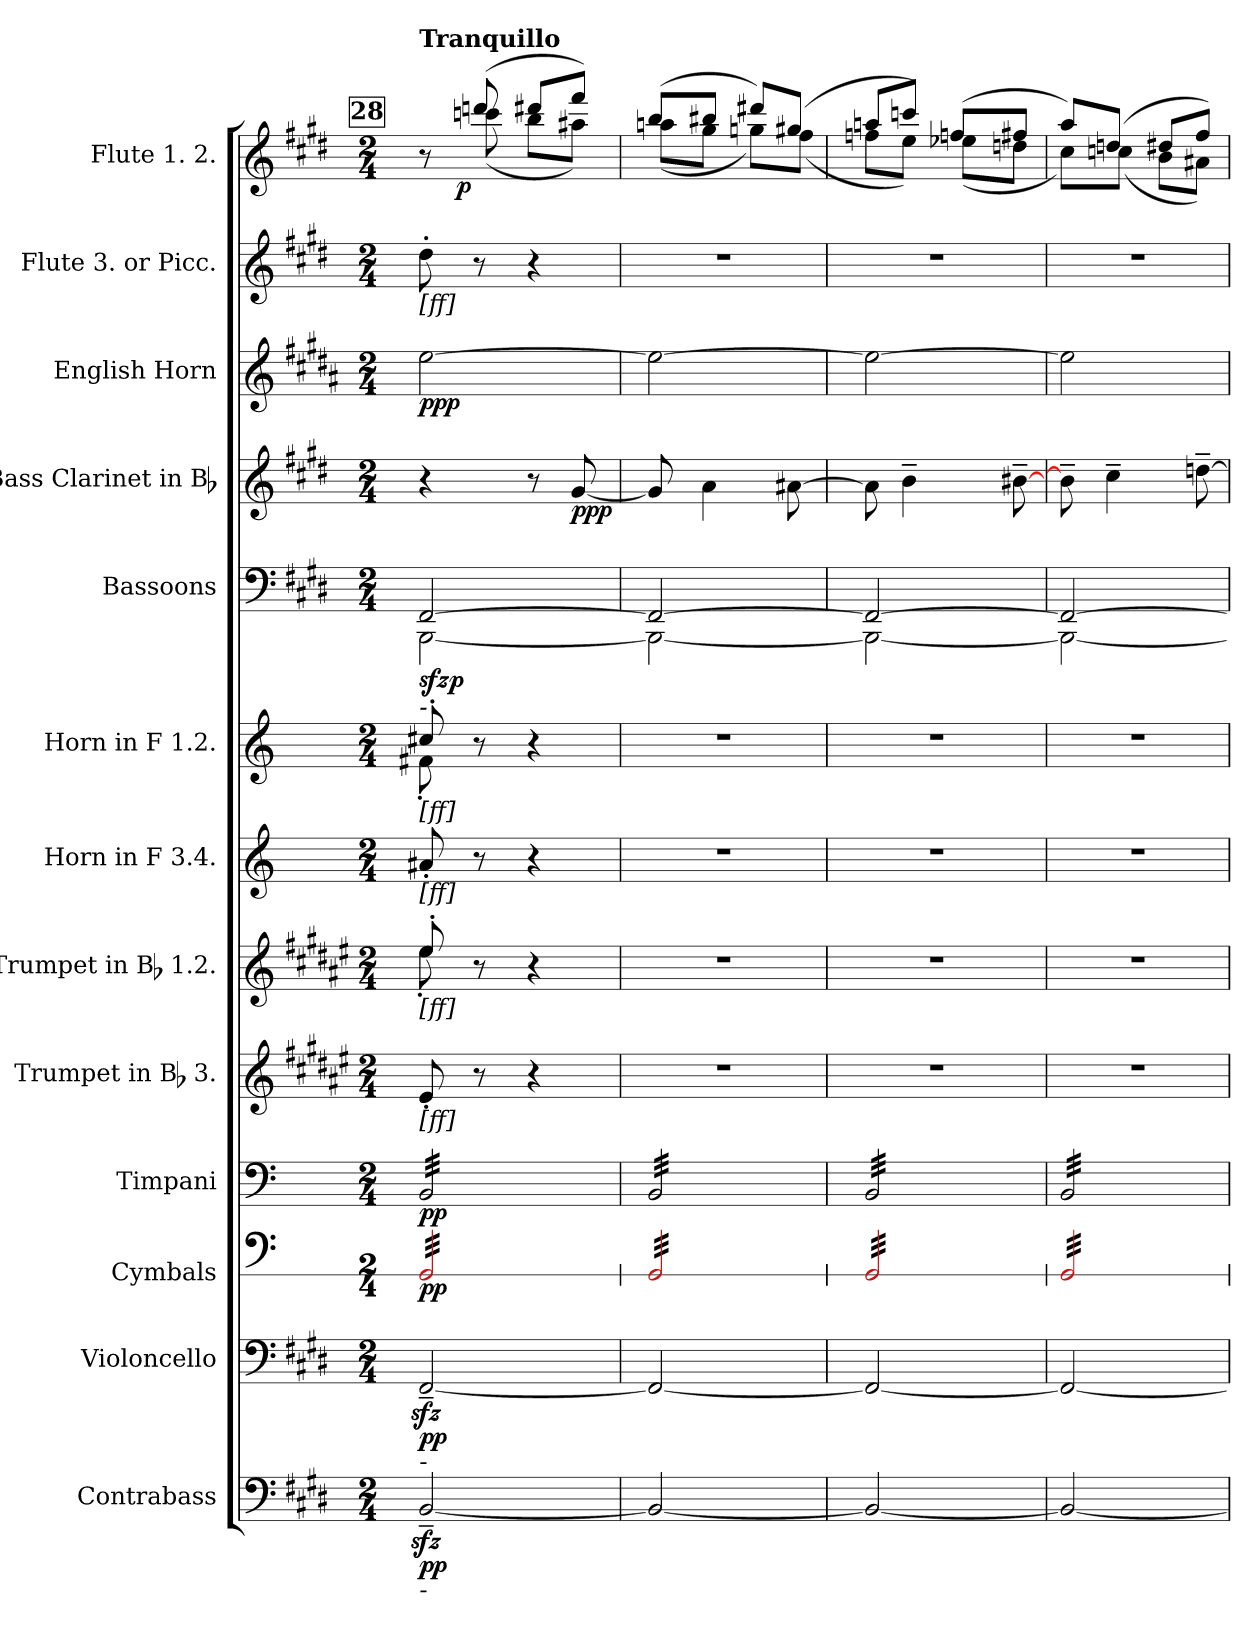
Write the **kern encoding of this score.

**kern	**dynam	**kern	**dynam	**kern	**dynam	**kern	**dynam	**kern	**kern	**kern	**kern	**kern	**dynam	**kern	**dynam	**kern	**dynam	**kern	**kern	**dynam
*part13	*part13	*part12	*part12	*part11	*part11	*part10	*part10	*part9	*part8	*part7	*part6	*part5	*part5	*part4	*part4	*part3	*part3	*part2	*part1	*part1
*staff13	*staff13	*staff12	*staff12	*staff11	*staff11	*staff10	*staff10	*staff9	*staff8	*staff7	*staff6	*staff5	*staff5	*staff4	*staff4	*staff3	*staff3	*staff2	*staff1	*staff1
*I"Contrabass	*	*I"Violoncello	*	*I"Cymbals	*	*I"Timpani	*	*I"Trumpet in Bb 3.	*I"Trumpet in Bb 1.2.	*I"Horn in F 3.4.	*I"Horn in F 1.2.	*I"Bassoons	*	*I"Bass Clarinet in Bb	*	*I"English Horn	*	*I"Flute 3. or Picc.	*I"Flute 1. 2.	*
*I'Cb.	*	*I'Vc.	*	*I'Cym.	*	*I'Timp.	*	*I'Tpt.	*I'Tpt.	*I'Hn.	*I'Hn.	*I'Bsn.	*	*I'B. Cl.	*	*I'Eng. Hn.	*	*I'Fl.	*I'Fl.	*
!!LO:PB:g=z
*	*	*	*	*stria1	*	*	*	*	*	*	*	*	*	*	*	*	*	*	*	*
*clefF4	*	*clefF4	*	*clefF4	*	*clefF4	*	*clefG2	*clefG2	*clefG2	*clefG2	*clefF4	*	*clefG2	*	*clefG2	*	*clefG2	*clefG2	*
*ITrd7c12	*	*	*	*	*	*	*	*ITrd1c2	*ITrd1c2	*ITrd4c7	*ITrd4c7	*	*	*ITrd8c14	*	*ITrd4c7	*	*	*	*
*k[f#c#g#d#]	*	*k[f#c#g#d#]	*	*k[]	*	*k[]	*	*k[f#c#g#d#]	*k[f#c#g#d#]	*k[b-]	*k[b-]	*k[f#c#g#d#]	*	*k[f#c#g#d#]	*	*k[f#c#g#d#]	*	*k[f#c#g#d#]	*k[f#c#g#d#]	*
*E:	*	*E:	*	*C:	*	*C:	*	*E:	*E:	*F:	*F:	*E:	*	*E:	*	*E:	*	*E:	*E:	*
*M2/4	*	*M2/4	*	*M2/4	*	*M2/4	*	*M2/4	*M2/4	*M2/4	*M2/4	*M2/4	*	*M2/4	*	*M2/4	*	*M2/4	*M2/4	*
*MM80	*	*MM80	*	*MM80	*	*MM80	*	*MM80	*MM80	*MM80	*MM80	*MM80	*	*MM80	*	*MM80	*	*MM80	*MM80	*
!!LO:REH:place=s1:B:color=#000000:enc=box:fs=9.9988:t=28
=239	=239	=239	=239	=239	=239	=239	=239	=239	=239	=239	=239	=239	=239	=239	=239	=239	=239	=239	=239	=239
*	*	*	*	*	*	*	*	*	*^	*	*^	*^	*	*	*	*	*	*	*^	*
*	*	*	*	*	*	*	*	*	*	*	*	*	*	*	*	*	*	*	*	*	*	*	*^	*
!	!	!	!	!	!	!	!	!	!	!	!	!	!	!	!	!	!	!	!	!	!	!LO:TX:a:B:t=Tranquillo	!	!	!
!	!	!	!	!	!	!	!	!	!	!	!	!	!	!	!	!	!	!	!	!	!LO:TX:b:t=[ff]	!	!	!	!
!	!	!	!	!	!	!	!	!	!	!	!	!	!	!LO:TX:b:i:t=-	!	!	!	!	!	!	!	!	!	!	!
!	!	!	!	!	!	!	!	!	!	!	!	!LO:TX:b:t=[ff]	!	!	!	!	!	!	!	!	!	!	!	!	!
!	!	!	!	!	!	!	!	!	!	!	!LO:TX:b:t=[ff]	!	!	!	!	!	!	!	!	!	!	!	!	!	!
!	!	!	!	!	!	!	!	!	!LO:TX:b:t=[ff]	!	!	!	!	!	!	!	!	!	!	!	!	!	!	!	!
!	!	!	!	!	!	!	!	!LO:TX:b:t=[ff]	!	!	!	!	!	!	!	!	!	!	!	!	!	!	!	!	!
!	!	!	!	!LO:TX:a:t=with Drum	!	!	!	!	!	!	!	!	!	!	!	!	!	!	!	!	!	!	!	!	!
!	!	!	!	!LO:TX:t=sticks	!	!	!	!	!	!	!	!	!	!	!	!	!	!	!	!	!	!	!	!	!
!	!	!	!	!LO:TX:b:B:t=Tranquillo	!	!	!	!	!	!	!	!	!	!	!	!	!	!	!	!	!	!	!	!	!
!	!	!LO:TX:b:i:t=-	!	!	!	!	!	!	!	!	!	!	!	!	!	!	!	!	!	!	!	!	!	!	!
!LO:TX:b:i:t=-	!	!	!	!	!	!	!	!	!	!	!	!	!	!	!	!	!	!	!	!	!	!	!	!	!
*	*	*	*	*tremolo	*	*	*	*	*	*	*	*	*	*	*	*	*	*	*	*	*	*	*	*	*
*	*	*	*	*	*	*tremolo	*	*	*	*	*	*	*	*	*	*	*	*	*	*	*	*	*	*	*
[<2BBBzz~i/	pp	[<2FF#zz~i/	pp	32Rei/LLL	pp	32BBi/LLL	pp	8d#'i/	8dd#'i/	8dd#'i\	8d#X'i/	8f#X'i/	8Bn'i\	[>2FF#i/	[<2BBBi\	sfz p	4r	.	[>2ai\	ppp	8dd#'i\	8r	8ryy	16ryy	.
.	.	.	.	32Rei/	.	32BBi/	.	.	.	.	.	.	.	.	.	.	.	.	.	.	.	.	.	.	.
.	.	.	.	32Rei/	.	32BBi/	.	.	.	.	.	.	.	.	.	.	.	.	.	.	.	.	.	64ryy	.
.	.	.	.	.	.	.	.	.	.	.	.	.	.	.	.	.	.	.	.	.	.	.	.	256.ryy	.
.	.	.	.	.	.	.	.	.	.	.	.	.	.	.	.	.	.	.	.	.	.	.	.	4ryy	p
.	.	.	.	32Rei/	.	32BBi/	.	.	.	.	.	.	.	.	.	.	.	.	.	.	.	.	.	.	.
.	.	.	.	32Rei/	.	32BBi/	.	8r	8r	8ryy	8r	8r	8ryy	.	.	.	.	.	.	.	8r	(8dddni/	(8cccni\	.	.
.	.	.	.	32Rei/	.	32BBi/	.	.	.	.	.	.	.	.	.	.	.	.	.	.	.	.	.	.	.
.	.	.	.	32Rei/	.	32BBi/	.	.	.	.	.	.	.	.	.	.	.	.	.	.	.	.	.	.	.
.	.	.	.	32Rei/	.	32BBi/	.	.	.	.	.	.	.	.	.	.	.	.	.	.	.	.	.	.	.
.	.	.	.	32Rei/	.	32BBi/	.	4r	4r	4ryy	4r	4r	4ryy	.	.	.	8r	.	.	.	4r	8ddd#Xi/L	8bbi\L	.	.
.	.	.	.	32Rei/	.	32BBi/	.	.	.	.	.	.	.	.	.	.	.	.	.	.	.	.	.	.	.
.	.	.	.	32Rei/	.	32BBi/	.	.	.	.	.	.	.	.	.	.	.	.	.	.	.	.	.	.	.
.	.	.	.	.	.	.	.	.	.	.	.	.	.	.	.	.	.	.	.	.	.	.	.	8ryy	.
.	.	.	.	32Rei/	.	32BBi/	.	.	.	.	.	.	.	.	.	.	.	.	.	.	.	.	.	.	.
.	.	.	.	32Rei/	.	32BBi/	.	.	.	.	.	.	.	.	.	.	[<8G#i/	ppp	.	.	.	8fff#i/J)	8aa#Xi\J)	.	.
.	.	.	.	32Rei/	.	32BBi/	.	.	.	.	.	.	.	.	.	.	.	.	.	.	.	.	.	.	.
.	.	.	.	32Rei/	.	32BBi/	.	.	.	.	.	.	.	.	.	.	.	.	.	.	.	.	.	.	.
.	.	.	.	.	.	.	.	.	.	.	.	.	.	.	.	.	.	.	.	.	.	.	.	32ryy	.
.	.	.	.	32Rei/JJJ	.	32BBi/JJJ	.	.	.	.	.	.	.	.	.	.	.	.	.	.	.	.	.	.	.
.	.	.	.	.	.	.	.	.	.	.	.	.	.	.	.	.	.	.	.	.	.	.	.	128ryy	.
.	.	.	.	.	.	.	.	.	.	.	.	.	.	.	.	.	.	.	.	.	.	.	.	512ryy	.
=240	=240	=240	=240	=240	=240	=240	=240	=240	=240	=240	=240	=240	=240	=240	=240	=240	=240	=240	=240	=240	=240	=240	=240	=240	=240
!	!	!	!	!	!	!	!	!LO:N:vis=1	!LO:N:vis=1	!	!LO:N:vis=1	!LO:N:vis=1	!	!	!	!	!	!	!	!	!LO:N:vis=1	!	!	!	!
*	*	*	*	*	*	*	*	*	*v	*v	*	*v	*v	*	*	*	*	*	*	*	*	*	*v	*v	*
2BBBi/_<	.	2FF#i/_<	.	32Rei/LLL	.	32BBi/LLL	.	2r	2r	2r	2r	2FF#i/_>	2BBBi\_<	.	8G#i/]	.	2ai\_>	.	2r	(8bbi/L	(8aani\L	.
.	.	.	.	32Rei/	.	32BBi/	.	.	.	.	.	.	.	.	.	.	.	.	.	.	.	.
.	.	.	.	32Rei/	.	32BBi/	.	.	.	.	.	.	.	.	.	.	.	.	.	.	.	.
.	.	.	.	32Rei/	.	32BBi/	.	.	.	.	.	.	.	.	.	.	.	.	.	.	.	.
.	.	.	.	32Rei/	.	32BBi/	.	.	.	.	.	.	.	.	4Ai\	.	.	.	.	8bb#Xi/J	8gg#i\J	.
.	.	.	.	32Rei/	.	32BBi/	.	.	.	.	.	.	.	.	.	.	.	.	.	.	.	.
.	.	.	.	32Rei/	.	32BBi/	.	.	.	.	.	.	.	.	.	.	.	.	.	.	.	.
.	.	.	.	32Rei/	.	32BBi/	.	.	.	.	.	.	.	.	.	.	.	.	.	.	.	.
.	.	.	.	32Rei/	.	32BBi/	.	.	.	.	.	.	.	.	.	.	.	.	.	8ddd#Xi/L)	8ggni\L)	.
.	.	.	.	32Rei/	.	32BBi/	.	.	.	.	.	.	.	.	.	.	.	.	.	.	.	.
.	.	.	.	32Rei/	.	32BBi/	.	.	.	.	.	.	.	.	.	.	.	.	.	.	.	.
.	.	.	.	32Rei/	.	32BBi/	.	.	.	.	.	.	.	.	.	.	.	.	.	.	.	.
.	.	.	.	32Rei/	.	32BBi/	.	.	.	.	.	.	.	.	[>8A#Xi\	.	.	.	.	(8gg#Xi/J	(8ff#i\J	.
.	.	.	.	32Rei/	.	32BBi/	.	.	.	.	.	.	.	.	.	.	.	.	.	.	.	.
.	.	.	.	32Rei/	.	32BBi/	.	.	.	.	.	.	.	.	.	.	.	.	.	.	.	.
.	.	.	.	32Rei/JJJ	.	32BBi/JJJ	.	.	.	.	.	.	.	.	.	.	.	.	.	.	.	.
=241	=241	=241	=241	=241	=241	=241	=241	=241	=241	=241	=241	=241	=241	=241	=241	=241	=241	=241	=241	=241	=241	=241
!	!	!	!	!	!	!	!	!LO:N:vis=1	!LO:N:vis=1	!LO:N:vis=1	!LO:N:vis=1	!	!	!	!	!	!	!	!LO:N:vis=1	!	!	!
2BBBi/_<	.	2FF#i/_<	.	32Rei/LLL	.	32BBi/LLL	.	2r	2r	2r	2r	2FF#i/_>	2BBBi\_<	.	8A#i\]	.	2ai\_>	.	2r	8aani/L	8ffni\L	.
.	.	.	.	32Rei/	.	32BBi/	.	.	.	.	.	.	.	.	.	.	.	.	.	.	.	.
.	.	.	.	32Rei/	.	32BBi/	.	.	.	.	.	.	.	.	.	.	.	.	.	.	.	.
.	.	.	.	32Rei/	.	32BBi/	.	.	.	.	.	.	.	.	.	.	.	.	.	.	.	.
.	.	.	.	32Rei/	.	32BBi/	.	.	.	.	.	.	.	.	4B~i\	.	.	.	.	8cccni/J)	8eei\J)	.
.	.	.	.	32Rei/	.	32BBi/	.	.	.	.	.	.	.	.	.	.	.	.	.	.	.	.
.	.	.	.	32Rei/	.	32BBi/	.	.	.	.	.	.	.	.	.	.	.	.	.	.	.	.
.	.	.	.	32Rei/	.	32BBi/	.	.	.	.	.	.	.	.	.	.	.	.	.	.	.	.
.	.	.	.	32Rei/	.	32BBi/	.	.	.	.	.	.	.	.	.	.	.	.	.	(8ffni/L	(8ee-Xi\L	.
.	.	.	.	32Rei/	.	32BBi/	.	.	.	.	.	.	.	.	.	.	.	.	.	.	.	.
.	.	.	.	32Rei/	.	32BBi/	.	.	.	.	.	.	.	.	.	.	.	.	.	.	.	.
.	.	.	.	32Rei/	.	32BBi/	.	.	.	.	.	.	.	.	.	.	.	.	.	.	.	.
.	.	.	.	32Rei/	.	32BBi/	.	.	.	.	.	.	.	.	[>8B#X~i\	.	.	.	.	8ff#Xi/J	8ddni\J	.
.	.	.	.	32Rei/	.	32BBi/	.	.	.	.	.	.	.	.	.	.	.	.	.	.	.	.
.	.	.	.	32Rei/	.	32BBi/	.	.	.	.	.	.	.	.	.	.	.	.	.	.	.	.
.	.	.	.	32Rei/JJJ	.	32BBi/JJJ	.	.	.	.	.	.	.	.	.	.	.	.	.	.	.	.
=242	=242	=242	=242	=242	=242	=242	=242	=242	=242	=242	=242	=242	=242	=242	=242	=242	=242	=242	=242	=242	=242	=242
!	!	!	!	!	!	!	!	!LO:N:vis=1	!LO:N:vis=1	!LO:N:vis=1	!LO:N:vis=1	!	!	!	!	!	!	!	!LO:N:vis=1	!	!	!
2BBBi/_<	.	2FF#i/_<	.	32Rei/LLL	.	32BBi/LLL	.	2r	2r	2r	2r	2FF#i/_>	2BBBi\_<	.	8B-~i\]	.	2ai\]	.	2r	8aai/L)	8cc#i\L)	.
.	.	.	.	32Rei/	.	32BBi/	.	.	.	.	.	.	.	.	.	.	.	.	.	.	.	.
.	.	.	.	32Rei/	.	32BBi/	.	.	.	.	.	.	.	.	.	.	.	.	.	.	.	.
.	.	.	.	32Rei/	.	32BBi/	.	.	.	.	.	.	.	.	.	.	.	.	.	.	.	.
.	.	.	.	32Rei/	.	32BBi/	.	.	.	.	.	.	.	.	4c#~i\	.	.	.	.	(8ddni/J	(8ccni\J	.
.	.	.	.	32Rei/	.	32BBi/	.	.	.	.	.	.	.	.	.	.	.	.	.	.	.	.
.	.	.	.	32Rei/	.	32BBi/	.	.	.	.	.	.	.	.	.	.	.	.	.	.	.	.
.	.	.	.	32Rei/	.	32BBi/	.	.	.	.	.	.	.	.	.	.	.	.	.	.	.	.
.	.	.	.	32Rei/	.	32BBi/	.	.	.	.	.	.	.	.	.	.	.	.	.	8dd#Xi/L	8bi\L	.
.	.	.	.	32Rei/	.	32BBi/	.	.	.	.	.	.	.	.	.	.	.	.	.	.	.	.
.	.	.	.	32Rei/	.	32BBi/	.	.	.	.	.	.	.	.	.	.	.	.	.	.	.	.
.	.	.	.	32Rei/	.	32BBi/	.	.	.	.	.	.	.	.	.	.	.	.	.	.	.	.
.	.	.	.	32Rei/	.	32BBi/	.	.	.	.	.	.	.	.	[>8dn~i\	.	.	.	.	8ff#i/J)	8a#Xi\J)	.
.	.	.	.	32Rei/	.	32BBi/	.	.	.	.	.	.	.	.	.	.	.	.	.	.	.	.
.	.	.	.	32Rei/	.	32BBi/	.	.	.	.	.	.	.	.	.	.	.	.	.	.	.	.
.	.	.	.	32Rei/JJJ	.	32BBi/JJJ	.	.	.	.	.	.	.	.	.	.	.	.	.	.	.	.
*	*	*	*	*	*	*Xtremolo	*	*	*	*	*	*	*	*	*	*	*	*	*	*	*	*
*	*	*	*	*Xtremolo	*	*	*	*	*	*	*	*	*	*	*	*	*	*	*	*	*	*
*	*	*	*	*	*	*	*	*	*	*	*	*v	*v	*	*	*	*	*	*	*v	*v	*
=	=	=	=	=	=	=	=	=	=	=	=	=	=	=	=	=	=	=	=	=
*-	*-	*-	*-	*-	*-	*-	*-	*-	*-	*-	*-	*-	*-	*-	*-	*-	*-	*-	*-	*-
